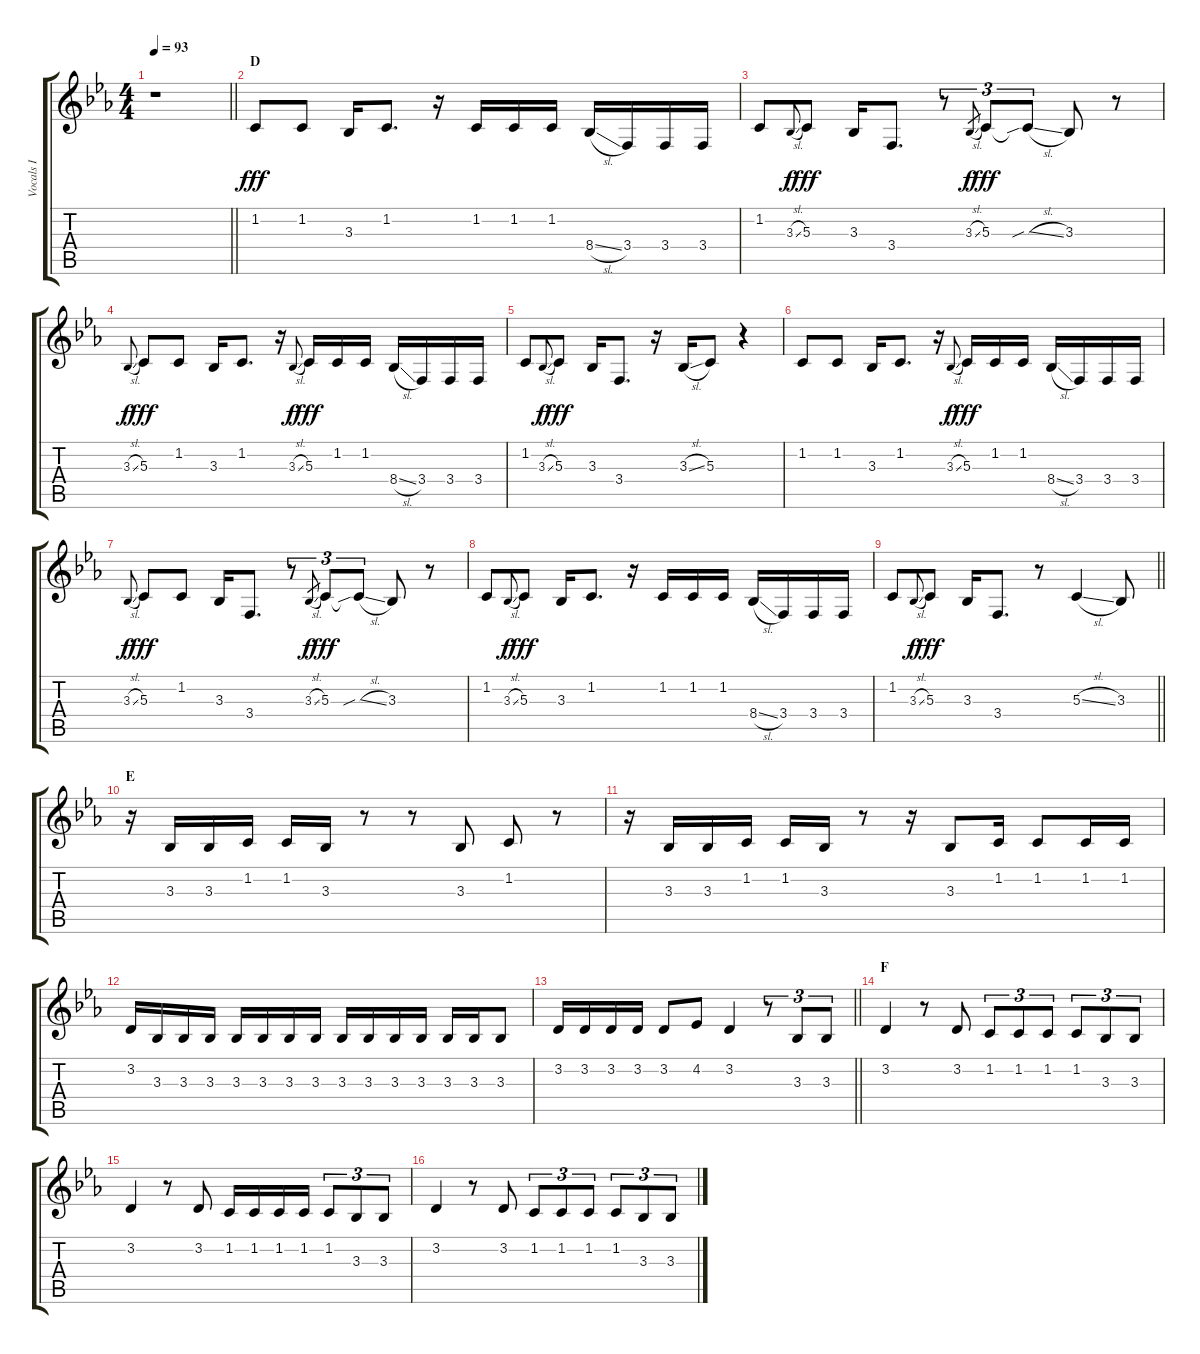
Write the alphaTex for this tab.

\track ("Vocals I" "Vocals I") {instrument voiceoohs}
\staff {score tabs}
\tuning (E4 B3 G3 D3 A2 E2) {hide}
\ts (4 4)
\tempo 93
\clef g2
\barLineRight lightlight
\ks eb
r.1{dy fff} |
\section ("" "D")
1.2.8 1.2.8 3.3.16 1.2.8{d} r.16 1.2.16 1.2.16 1.2.16 8.4{sl}.16 3.4.16 3.4.16 3.4.16 |
1.2.8 3.3{sl}.8{gr onbeat dy f} 5.3.8{dy fff} 3.3.16 3.4.8{d} r.8{tu (3 2)} 3.3{sl}.8{gr dy f} 5.3.8{tu (3 2) dy fff} 5.3{sib sl t}.8{tu (3 2)} 3.3.8 r.8 |
3.3{sl}.8{gr onbeat dy f} 5.3.8{dy fff} 1.2.8 3.3.16 1.2.8{d} r.16 3.3{sl}.8{gr onbeat dy f} 5.3.16{dy fff} 1.2.16 1.2.16 8.4{sl}.16 3.4.16 3.4.16 3.4.16 |
1.2.8 3.3{sl}.8{gr onbeat dy f} 5.3.8{dy fff} 3.3.16 3.4.8{d} r.16 3.3{sl}.16 5.3.8 r.4 |
1.2.8 1.2.8 3.3.16 1.2.8{d} r.16 3.3{sl}.8{gr onbeat dy f} 5.3.16{dy fff} 1.2.16 1.2.16 8.4{sl}.16 3.4.16 3.4.16 3.4.16 |
3.3{sl}.8{gr onbeat dy f} 5.3.8{dy fff} 1.2.8 3.3.16 3.4.8{d} r.8{tu (3 2)} 3.3{sl}.8{gr dy f} 5.3.8{tu (3 2) dy fff} 5.3{sib sl t}.8{tu (3 2)} 3.3.8 r.8 |
1.2.8 3.3{sl}.8{gr onbeat dy f} 5.3.8{dy fff} 3.3.16 1.2.8{d} r.16 1.2.16 1.2.16 1.2.16 8.4{sl}.16 3.4.16 3.4.16 3.4.16 |
\barLineRight lightlight
1.2.8 3.3{sl}.8{gr onbeat dy f} 5.3.8{dy fff} 3.3.16 3.4.8{d} r.8 5.3{sl}.4 3.3.8 |
\section ("" "E")
r.16 3.3.16 3.3.16 1.2.16 1.2.16 3.3.16 r.8 r.8 3.3.8 1.2.8 r.8 |
r.16 3.3.16 3.3.16 1.2.16 1.2.16 3.3.16 r.8 r.16 3.3.8 1.2.16 1.2.8 1.2.16 1.2.16 |
3.2.16 3.3.16 3.3.16 3.3.16 3.3.16 3.3.16 3.3.16 3.3.16 3.3.16 3.3.16 3.3.16 3.3.16 3.3.16 3.3.16 3.3.8 |
\barLineRight lightlight
3.2.16 3.2.16 3.2.16 3.2.16 3.2.8 4.2.8 3.2.4 r.8{tu (3 2)} 3.3.8{tu (3 2)} 3.3.8{tu (3 2)} |
\section ("" "F")
3.2.4 r.8 3.2.8 1.2.8{tu (3 2)} 1.2.8{tu (3 2)} 1.2.8{tu (3 2)} 1.2.8{tu (3 2)} 3.3.8{tu (3 2)} 3.3.8{tu (3 2)} |
3.2.4 r.8 3.2.8 1.2.16 1.2.16 1.2.16 1.2.16 1.2.8{tu (3 2)} 3.3.8{tu (3 2)} 3.3.8{tu (3 2)} |
3.2.4 r.8 3.2.8 1.2.8{tu (3 2)} 1.2.8{tu (3 2)} 1.2.8{tu (3 2)} 1.2.8{tu (3 2)} 3.3.8{tu (3 2)} 3.3.8{tu (3 2)}
